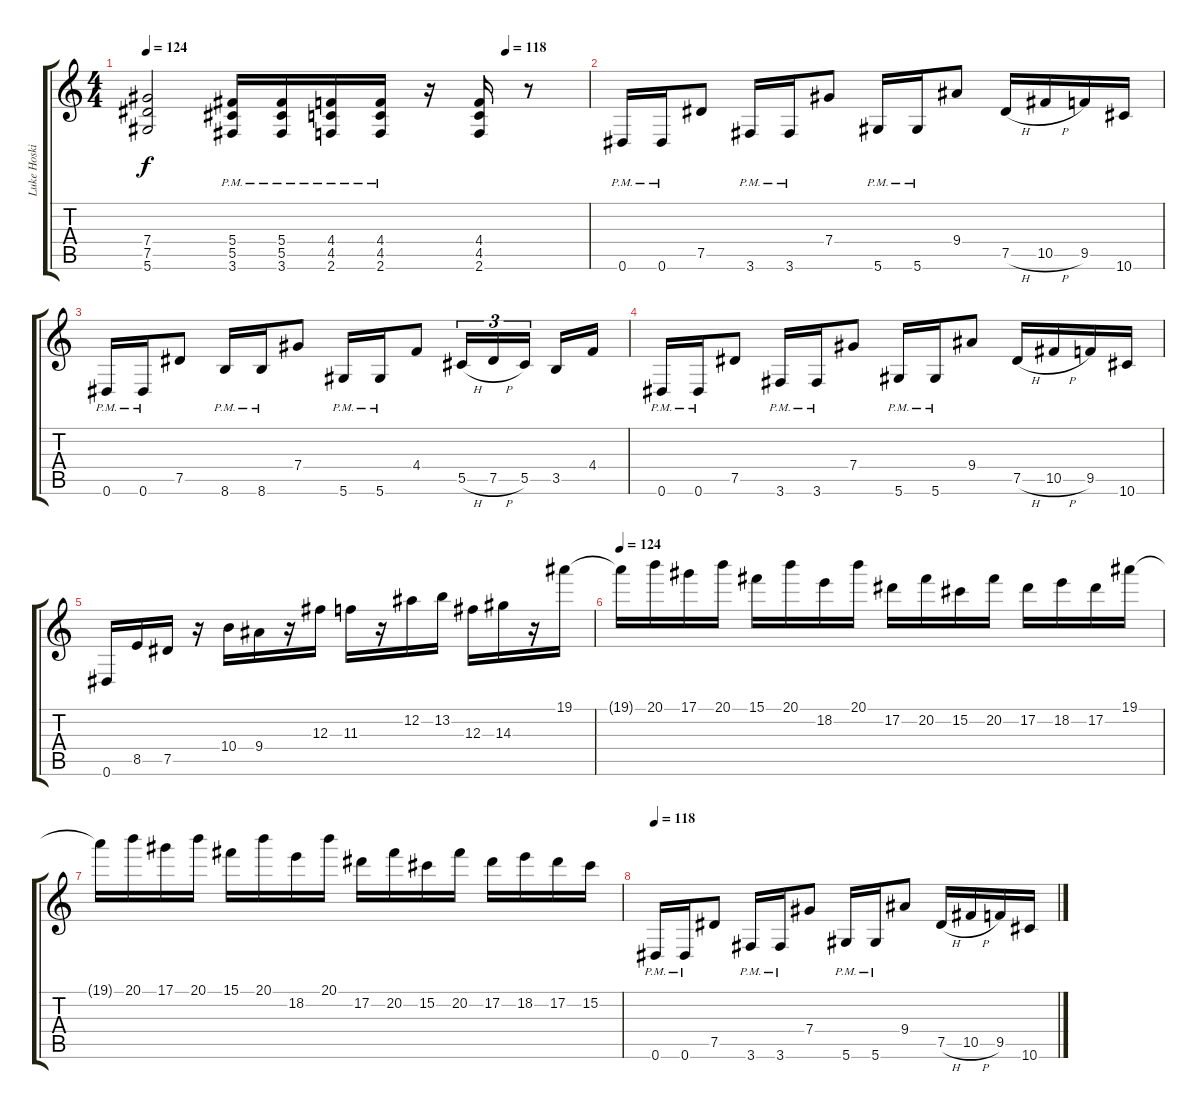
\track ("Luke Hoskin" "Luke Hoski") {instrument overdrivenguitar}
\staff {score tabs}
\tuning (Eb4 Bb3 Gb3 Db3 Ab2 Eb2) {hide}
\ts (4 4)
\tempo 124
\tempo (118 0.8125)
\clef g2
\ks c
(7.4 7.5 5.6).2{dy f} (5.4{pm} 5.5{pm} 3.6{pm}).16 (5.4{pm} 5.5{pm} 3.6{pm}).16 (4.4{pm} 4.5{pm} 2.6{pm}).16 (4.4{pm} 4.5{pm} 2.6{pm}).16 r.16 (4.4 4.5 2.6).16 r.8 |
0.6{pm}.16 0.6{pm}.16 7.5.8 3.6{pm}.16 3.6{pm}.16 7.4.8 5.6{pm}.16 5.6{pm}.16 9.4.8 7.5{h}.16 10.5{h}.16 9.5.16 10.6.16 |
0.6{pm}.16 0.6{pm}.16 7.5.8 8.6{pm}.16 8.6{pm}.16 7.4.8 5.6{pm}.16 5.6{pm}.16 4.4.8 5.5{h}.16{tu (3 2)} 7.5{h}.16{tu (3 2)} 5.5.16{tu (3 2) beam splitsecondary} 3.5.16 4.4.16 |
0.6{pm}.16 0.6{pm}.16 7.5.8 3.6{pm}.16 3.6{pm}.16 7.4.8 5.6{pm}.16 5.6{pm}.16 9.4.8 7.5{h}.16 10.5{h}.16 9.5.16 10.6.16 |
0.6.16 8.5.16 7.5.16 r.16 10.4.16 9.4.16 r.16 12.3.16 11.3.16 r.16 12.2.16 13.2.16 12.3.16 14.3.16 r.16 19.1.16 |
\tempo 124
19.1{t}.16 20.1.16 17.1.16 20.1.16 15.1.16 20.1.16 18.2.16 20.1.16 17.2.16 20.2.16 15.2.16 20.2.16 17.2.16 18.2.16 17.2.16 19.1.16 |
19.1{t}.16 20.1.16 17.1.16 20.1.16 15.1.16 20.1.16 18.2.16 20.1.16 17.2.16 20.2.16 15.2.16 20.2.16 17.2.16 18.2.16 17.2.16 15.2.16 |
\tempo 118
0.6{pm}.16 0.6{pm}.16 7.5.8 3.6{pm}.16 3.6{pm}.16 7.4.8 5.6{pm}.16 5.6{pm}.16 9.4.8 7.5{h}.16 10.5{h}.16 9.5.16 10.6.16
